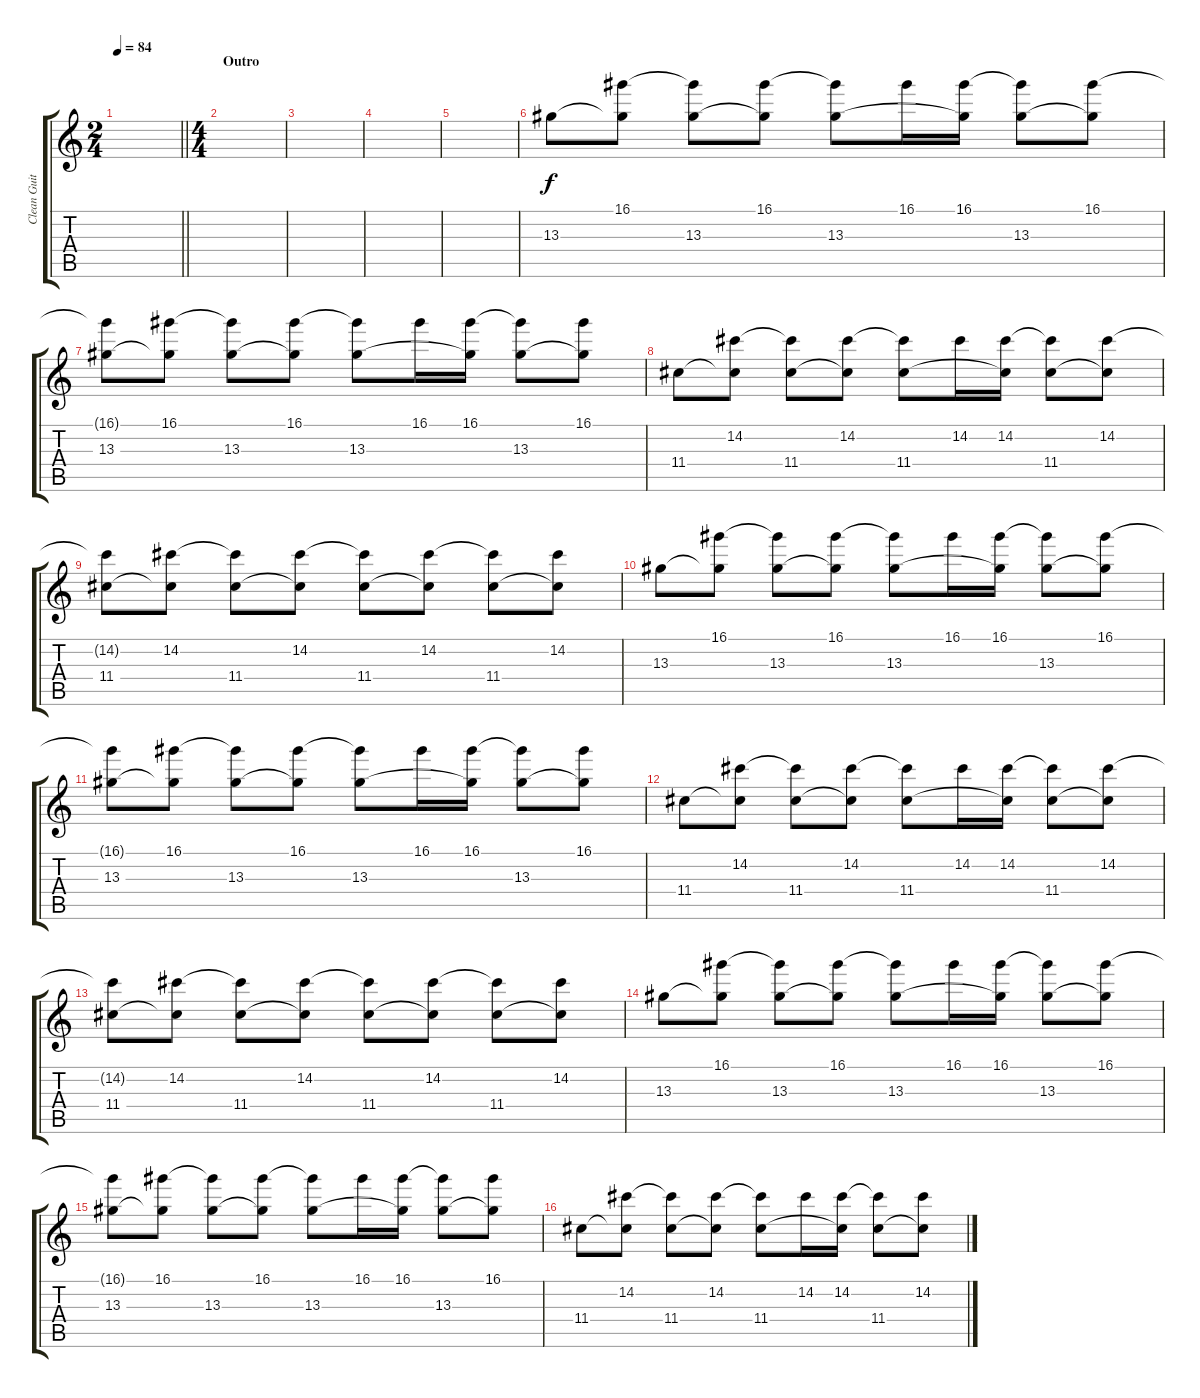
\track ("Clean Guitar" "Clean Guit") {instrument electricguitarjazz}
\staff {score tabs}
\tuning (E4 B3 G3 D3 A2 E2) {hide}
\ts (2 4)
\tempo 84
\clef g2
\barLineRight lightlight
\ks c
|
\ts (4 4)
\section ("" "Outro")
|
|
|
|
13.3.8{volume 5} (16.1 13.3{t}).8 (16.1{t} 13.3).8 (16.1 13.3{t}).8 (16.1{t} 13.3).8 16.1.16 (16.1 13.3{t}).16 (16.1{t} 13.3).8 (16.1 13.3{t}).8 |
(16.1{t} 13.3).8 (16.1 13.3{t}).8 (16.1{t} 13.3).8 (16.1 13.3{t}).8 (16.1{t} 13.3).8 16.1.16 (16.1 13.3{t}).16 (16.1{t} 13.3).8 (16.1 13.3{t}).8 |
11.4.8{volume 6} (14.2 11.4{t}).8 (14.2{t} 11.4).8 (14.2 11.4{t}).8 (14.2{t} 11.4).8 14.2.16 (14.2 11.4{t}).16 (14.2{t} 11.4).8 (14.2 11.4{t}).8 |
(14.2{t} 11.4).8 (14.2 11.4{t}).8 (14.2{t} 11.4).8 (14.2 11.4{t}).8 (14.2{t} 11.4).8 (14.2 11.4{t}).8 (14.2{t} 11.4).8 (14.2 11.4{t}).8 |
13.3.8 (16.1 13.3{t}).8 (16.1{t} 13.3).8 (16.1 13.3{t}).8 (16.1{t} 13.3).8 16.1.16 (16.1 13.3{t}).16 (16.1{t} 13.3).8 (16.1 13.3{t}).8 |
(16.1{t} 13.3).8 (16.1 13.3{t}).8 (16.1{t} 13.3).8 (16.1 13.3{t}).8 (16.1{t} 13.3).8 16.1.16 (16.1 13.3{t}).16 (16.1{t} 13.3).8 (16.1 13.3{t}).8 |
11.4.8 (14.2 11.4{t}).8 (14.2{t} 11.4).8 (14.2 11.4{t}).8 (14.2{t} 11.4).8 14.2.16 (14.2 11.4{t}).16 (14.2{t} 11.4).8 (14.2 11.4{t}).8 |
(14.2{t} 11.4).8 (14.2 11.4{t}).8 (14.2{t} 11.4).8 (14.2 11.4{t}).8 (14.2{t} 11.4).8 (14.2 11.4{t}).8 (14.2{t} 11.4).8 (14.2 11.4{t}).8 |
13.3.8 (16.1 13.3{t}).8 (16.1{t} 13.3).8 (16.1 13.3{t}).8 (16.1{t} 13.3).8 16.1.16 (16.1 13.3{t}).16 (16.1{t} 13.3).8 (16.1 13.3{t}).8 |
(16.1{t} 13.3).8 (16.1 13.3{t}).8 (16.1{t} 13.3).8 (16.1 13.3{t}).8 (16.1{t} 13.3).8 16.1.16 (16.1 13.3{t}).16 (16.1{t} 13.3).8 (16.1 13.3{t}).8 |
11.4.8 (14.2 11.4{t}).8 (14.2{t} 11.4).8 (14.2 11.4{t}).8 (14.2{t} 11.4).8 14.2.16 (14.2 11.4{t}).16 (14.2{t} 11.4).8 (14.2 11.4{t}).8
